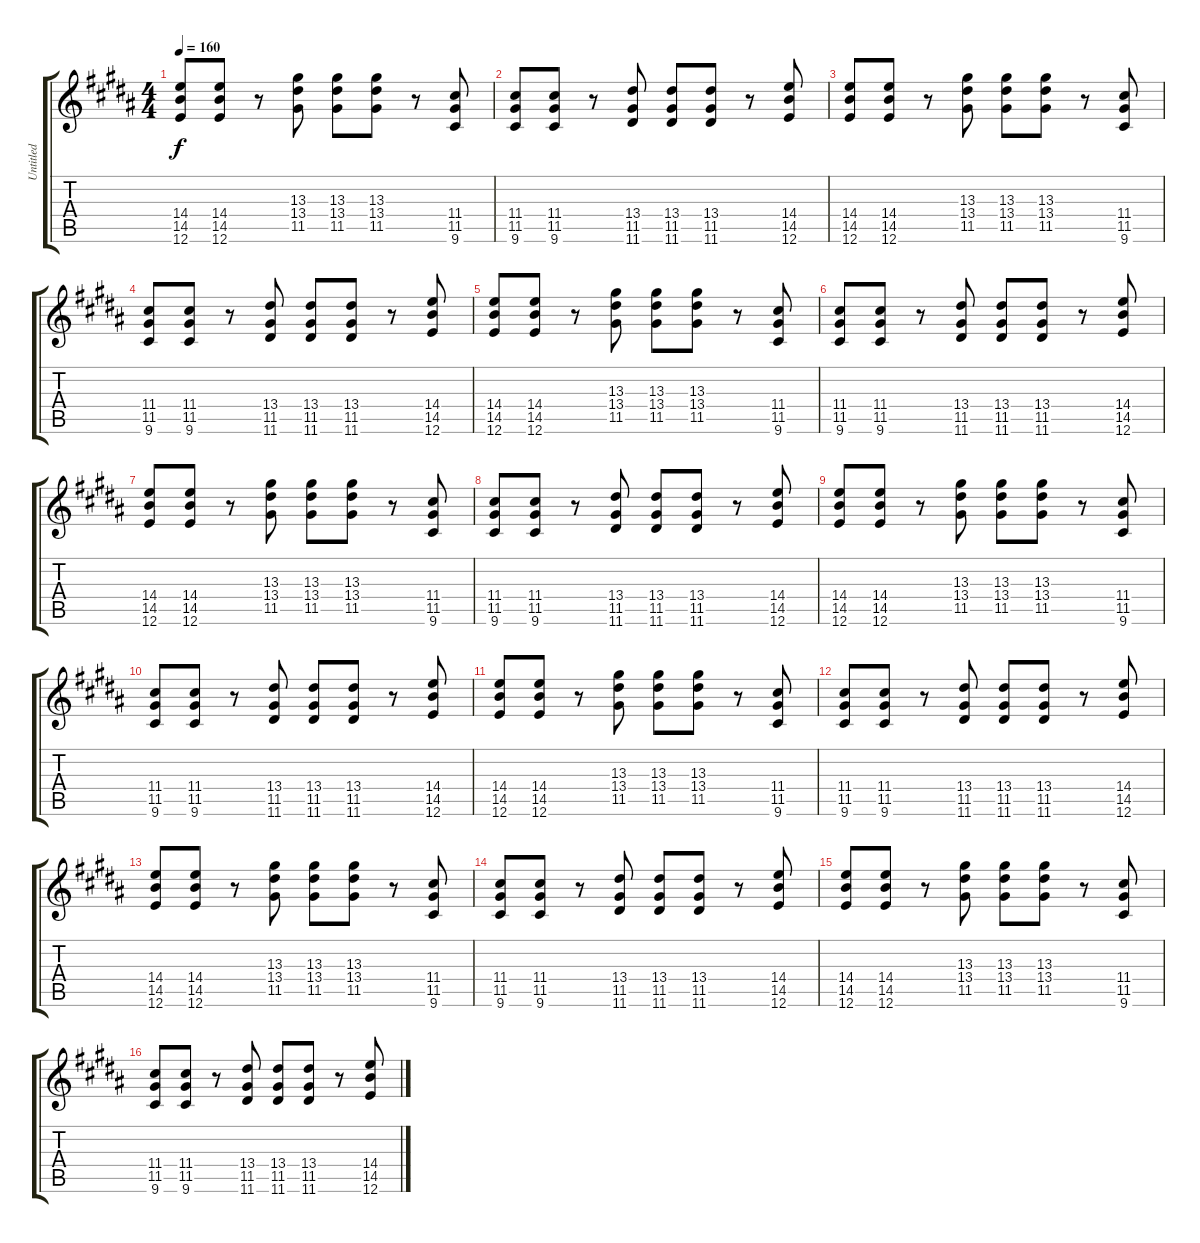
\track ("Untitled" "Untitled") {instrument distortionguitar}
\staff {score tabs}
\tuning (E4 B3 G3 D3 A2 E2) {hide}
\ts (4 4)
\tempo 160
\clef g2
\ks g#minor
(14.4 14.5 12.6).8{dy f} (14.4 14.5 12.6).8 r.8 (13.3 13.4 11.5).8 (13.3 13.4 11.5).8 (13.3 13.4 11.5).8 r.8 (11.4 11.5 9.6).8 |
(11.4 11.5 9.6).8 (11.4 11.5 9.6).8 r.8 (13.4 11.5 11.6).8 (13.4 11.5 11.6).8 (13.4 11.5 11.6).8 r.8 (14.4 14.5 12.6).8 |
\ks b
(14.4 14.5 12.6).8 (14.4 14.5 12.6).8 r.8 (13.3 13.4 11.5).8 (13.3 13.4 11.5).8 (13.3 13.4 11.5).8 r.8 (11.4 11.5 9.6).8 |
(11.4 11.5 9.6).8 (11.4 11.5 9.6).8 r.8 (13.4 11.5 11.6).8 (13.4 11.5 11.6).8 (13.4 11.5 11.6).8 r.8 (14.4 14.5 12.6).8 |
\ks g#minor
(14.4 14.5 12.6).8 (14.4 14.5 12.6).8 r.8 (13.3 13.4 11.5).8 (13.3 13.4 11.5).8 (13.3 13.4 11.5).8 r.8 (11.4 11.5 9.6).8 |
(11.4 11.5 9.6).8 (11.4 11.5 9.6).8 r.8 (13.4 11.5 11.6).8 (13.4 11.5 11.6).8 (13.4 11.5 11.6).8 r.8 (14.4 14.5 12.6).8 |
(14.4 14.5 12.6).8 (14.4 14.5 12.6).8 r.8 (13.3 13.4 11.5).8 (13.3 13.4 11.5).8 (13.3 13.4 11.5).8 r.8 (11.4 11.5 9.6).8 |
(11.4 11.5 9.6).8 (11.4 11.5 9.6).8 r.8 (13.4 11.5 11.6).8 (13.4 11.5 11.6).8 (13.4 11.5 11.6).8 r.8 (14.4 14.5 12.6).8 |
(14.4 14.5 12.6).8 (14.4 14.5 12.6).8 r.8 (13.3 13.4 11.5).8 (13.3 13.4 11.5).8 (13.3 13.4 11.5).8 r.8 (11.4 11.5 9.6).8 |
(11.4 11.5 9.6).8 (11.4 11.5 9.6).8 r.8 (13.4 11.5 11.6).8 (13.4 11.5 11.6).8 (13.4 11.5 11.6).8 r.8 (14.4 14.5 12.6).8 |
\ks b
(14.4 14.5 12.6).8 (14.4 14.5 12.6).8 r.8 (13.3 13.4 11.5).8 (13.3 13.4 11.5).8 (13.3 13.4 11.5).8 r.8 (11.4 11.5 9.6).8 |
\ks g#minor
(11.4 11.5 9.6).8 (11.4 11.5 9.6).8 r.8 (13.4 11.5 11.6).8 (13.4 11.5 11.6).8 (13.4 11.5 11.6).8 r.8 (14.4 14.5 12.6).8 |
(14.4 14.5 12.6).8 (14.4 14.5 12.6).8 r.8 (13.3 13.4 11.5).8 (13.3 13.4 11.5).8 (13.3 13.4 11.5).8 r.8 (11.4 11.5 9.6).8 |
(11.4 11.5 9.6).8 (11.4 11.5 9.6).8 r.8 (13.4 11.5 11.6).8 (13.4 11.5 11.6).8 (13.4 11.5 11.6).8 r.8 (14.4 14.5 12.6).8 |
(14.4 14.5 12.6).8 (14.4 14.5 12.6).8 r.8 (13.3 13.4 11.5).8 (13.3 13.4 11.5).8 (13.3 13.4 11.5).8 r.8 (11.4 11.5 9.6).8 |
(11.4 11.5 9.6).8 (11.4 11.5 9.6).8 r.8 (13.4 11.5 11.6).8 (13.4 11.5 11.6).8 (13.4 11.5 11.6).8 r.8 (14.4 14.5 12.6).8
